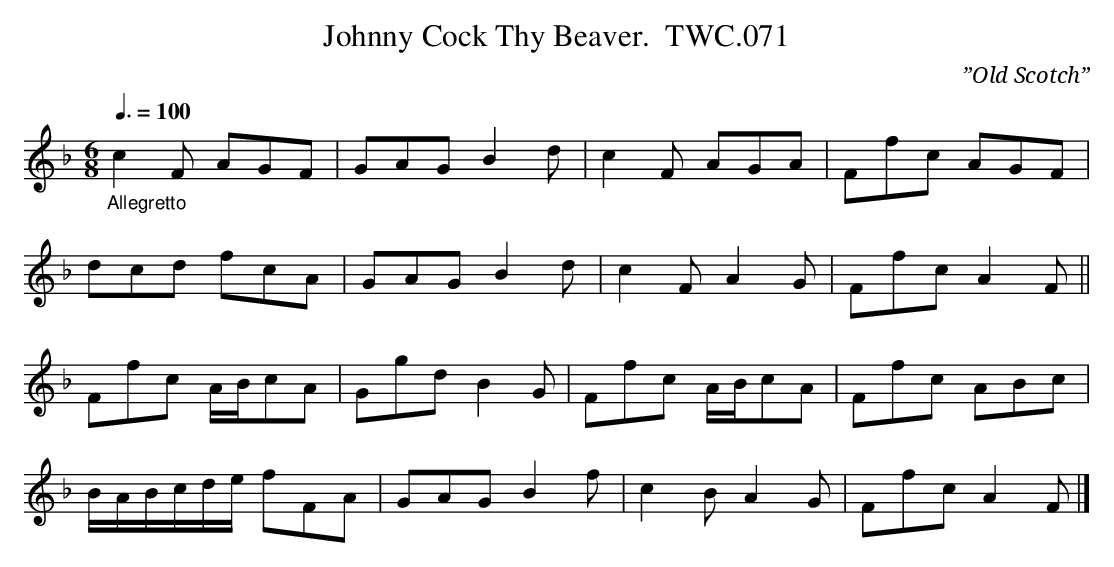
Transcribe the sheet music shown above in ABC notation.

X:1
T:Johnny Cock Thy Beaver.  TWC.071
L:1/8
C:”Old Scotch”
M:6/8
Q:3/8=100
K:F
"_Allegretto"\
c2F AGF|GAG B2d|c2F AGA|Ffc AGF|
dcd fcA|GAG B2d|c2F A2G|Ffc A2F ||
Ffc A/B/cA|Ggd B2G|Ffc A/B/cA|Ffc ABc|
B/A/B/c/d/e/ fFA|GAG B2f|c2B A2G|Ffc A2F |]
